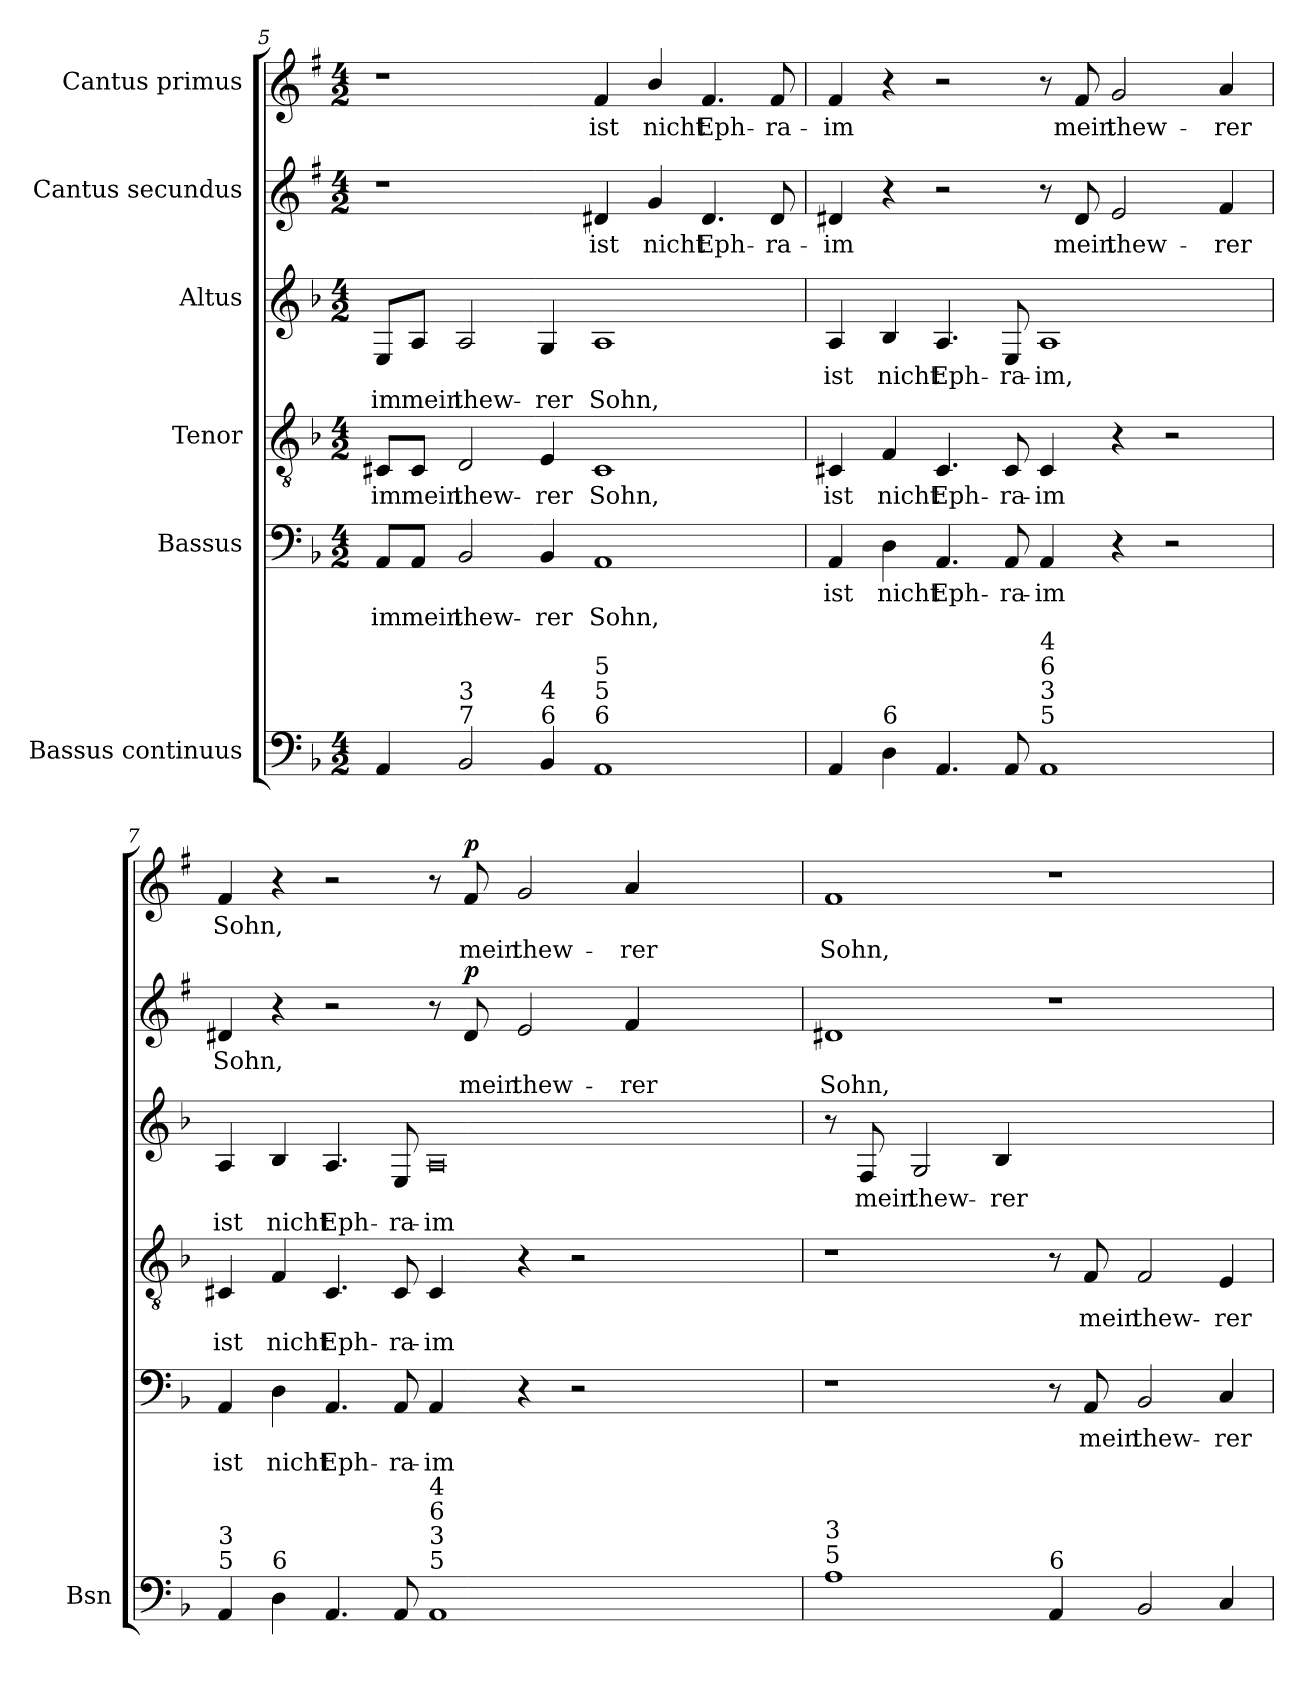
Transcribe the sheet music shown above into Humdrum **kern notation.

**kern	**kern	**text	**text	**kern	**text	**text	**kern	**text	**text	**kern	**text	**text	**dynam	**kern	**text	**text	**dynam
*part6	*part5	*part5	*part5	*part4	*part4	*part4	*part3	*part3	*part3	*part2	*part2	*part2	*part2	*part1	*part1	*part1	*part1
*staff6	*staff5	*staff5	*staff5	*staff4	*staff4	*staff4	*staff3	*staff3	*staff3	*staff2	*staff2	*staff2	*staff2	*staff1	*staff1	*staff1	*staff1
*I"Bassus continuus	*I"Bassus	*	*	*I"Tenor	*	*	*I"Altus	*	*	*I"Cantus secundus	*	*	*	*I"Cantus primus	*	*	*
*I'Bsn	*	*	*	*	*	*	*	*	*	*	*	*	*	*	*	*	*
!!LO:LB:g=z
*clefF4	*clefF4	*	*	*clefGv2	*	*	*clefG2	*	*	*clefG2	*	*	*	*clefG2	*	*	*
*	*	*	*	*	*	*	*	*	*	*ITrd1c2	*	*	*	*ITrd1c2	*	*	*
*k[b-]	*k[b-]	*	*	*k[b-]	*	*	*k[b-]	*	*	*k[b-]	*	*	*	*k[b-]	*	*	*
*F:	*F:	*	*	*F:	*	*	*F:	*	*	*F:	*	*	*	*F:	*	*	*
*M4/2	*M4/2	*	*	*M4/2	*	*	*M4/2	*	*	*M4/2	*	*	*	*M4/2	*	*	*
=5	=5	=5	=5	=5	=5	=5	=5	=5	=5	=5	=5	=5	=5	=5	=5	=5	=5
!	!	!	!LO:LY:b	!	!LO:LY:b	!	!	!	!LO:LY:b	!	!	!	!	!	!	!	!
4AA/	8AA/L	.	-im	8C#X/L	-im	.	8E/L	.	-im	1r	.	.	.	1r	.	.	.
!	!	!	!LO:LY:b	!	!LO:LY:b	!	!	!	!LO:LY:b	!	!	!	!	!	!	!	!
.	8AA/J	.	mein	8C#/J	mein	.	8A/J	.	mein	.	.	.	.	.	.	.	.
!LO:TX:a:t=7	!	!	!	!	!	!	!	!	!	!	!	!	!	!	!	!	!
!LO:TX:a:t=3	!	!	!	!	!	!	!	!	!	!	!	!	!	!	!	!	!
!	!	!	!LO:LY:b	!	!LO:LY:b	!	!	!	!LO:LY:b	!	!	!	!	!	!	!	!
2BB-/	2BB-/	.	thew-	2D/	thew-	.	2A/	.	thew-	.	.	.	.	.	.	.	.
!LO:TX:a:t=6	!	!	!	!	!	!	!	!	!	!	!	!	!	!	!	!	!
!LO:TX:a:t=4	!	!	!	!	!	!	!	!	!	!	!	!	!	!	!	!	!
!	!	!	!LO:LY:b	!	!LO:LY:b	!	!	!	!LO:LY:b	!	!	!	!	!	!	!	!
4BB-/	4BB-/	.	-rer	4E/	-rer	.	4G/	.	-rer	.	.	.	.	.	.	.	.
!LO:TX:a:t=6	!	!	!	!	!	!	!	!	!	!	!	!	!	!	!	!	!
!LO:TX:a:t=5	!	!	!	!	!	!	!	!	!	!	!	!	!	!	!	!	!
!LO:TX:a:t=5	!	!	!	!	!	!	!	!	!	!	!	!	!	!	!	!	!
!	!	!	!LO:LY:b	!	!LO:LY:b	!	!	!	!LO:LY:b	!	!LO:LY:b	!	!	!	!LO:LY:b	!	!
1AA	1AA	.	Sohn,	1C#	Sohn,	.	1A	.	Sohn,	4c#X/	ist	.	.	4e/	ist	.	.
!	!	!	!	!	!	!	!	!	!	!	!LO:LY:b	!	!	!	!LO:LY:b	!	!
.	.	.	.	.	.	.	.	.	.	4f/	nicht	.	.	4a/	nicht	.	.
!	!	!	!	!	!	!	!	!	!	!	!LO:LY:b	!	!	!	!LO:LY:b	!	!
.	.	.	.	.	.	.	.	.	.	4.c#i/	Eph-	.	.	4.e/	Eph-	.	.
!	!	!	!	!	!	!	!	!	!	!	!LO:LY:b	!	!	!	!LO:LY:b	!	!
.	.	.	.	.	.	.	.	.	.	8c#/	-ra-	.	.	8e/	-ra-	.	.
=6	=6	=6	=6	=6	=6	=6	=6	=6	=6	=6	=6	=6	=6	=6	=6	=6	=6
!	!	!LO:LY:b	!	!	!LO:LY:b	!	!	!LO:LY:b	!	!	!LO:LY:b	!	!	!	!LO:LY:b	!	!
4AA/	4AA/	ist	.	4C#X/	ist	.	4A/	ist	.	4c#X/	-im	.	.	4e/	-im	.	.
!LO:TX:a:t=6	!	!	!	!	!	!	!	!	!	!	!	!	!	!	!	!	!
!	!	!LO:LY:b	!	!	!LO:LY:b	!	!	!LO:LY:b	!	!	!	!	!	!	!	!	!
4D\	4D\	nicht	.	4F/	nicht	.	4B-/	nicht	.	4r	.	.	.	4r	.	.	.
!	!	!LO:LY:b	!	!	!LO:LY:b	!	!	!LO:LY:b	!	!	!	!	!	!	!	!	!
4.AA/	4.AA/	Eph-	.	4.C#i/	Eph-	.	4.A/	Eph-	.	2r	.	.	.	2r	.	.	.
!	!	!LO:LY:b	!	!	!LO:LY:b	!	!	!LO:LY:b	!	!	!	!	!	!	!	!	!
8AA/	8AA/	-ra-	.	8C#/	-ra-	.	8E/	-ra-	.	.	.	.	.	.	.	.	.
!LO:TX:a:t=5	!	!	!	!	!	!	!	!	!	!	!	!	!	!	!	!	!
!LO:TX:a:t=3	!	!	!	!	!	!	!	!	!	!	!	!	!	!	!	!	!
!LO:TX:a:t=6	!	!	!	!	!	!	!	!	!	!	!	!	!	!	!	!	!
!LO:TX:a:t=4	!	!	!	!	!	!	!	!	!	!	!	!	!	!	!	!	!
!	!	!LO:LY:b	!	!	!LO:LY:b	!	!	!LO:LY:b	!	!	!	!	!	!	!	!	!
1AA	4AA/	-im	.	4C#/	-im	.	1A	-im,	.	8r	.	.	.	8r	.	.	.
!	!	!	!	!	!	!	!	!	!	!	!LO:LY:b	!	!	!	!LO:LY:b	!	!
.	.	.	.	.	.	.	.	.	.	8c#i/	mein	.	.	8e/	mein	.	.
!	!	!	!	!	!	!	!	!	!	!	!LO:LY:b	!	!	!	!LO:LY:b	!	!
.	4r	.	.	4r	.	.	.	.	.	2d/	thew-	.	.	2f/	thew-	.	.
.	2r	.	.	2r	.	.	.	.	.	.	.	.	.	.	.	.	.
!	!	!	!	!	!	!	!	!	!	!	!LO:LY:b	!	!	!	!LO:LY:b	!	!
.	.	.	.	.	.	.	.	.	.	4e/	-rer	.	.	4g/	-rer	.	.
!!LO:PB:g=z
=7	=7	=7	=7	=7	=7	=7	=7	=7	=7	=7	=7	=7	=7	=7	=7	=7	=7
!LO:TX:a:t=5	!	!	!	!	!	!	!	!	!	!	!	!	!	!	!	!	!
!LO:TX:a:t=3	!	!	!	!	!	!	!	!	!	!	!	!	!	!	!	!	!
!	!	!	!LO:LY:b	!	!	!LO:LY:b	!	!	!LO:LY:b	!	!LO:LY:b	!	!	!	!LO:LY:b	!	!
4AA/	4AA/	.	ist	4C#X/	.	ist	4A/	.	ist	4c#X/	Sohn,	.	.	4e/	Sohn,	.	.
!LO:TX:a:t=6	!	!	!	!	!	!	!	!	!	!	!	!	!	!	!	!	!
!	!	!	!LO:LY:b	!	!	!LO:LY:b	!	!	!LO:LY:b	!	!	!	!	!	!	!	!
4D\	4D\	.	nicht	4F/	.	nicht	4B-/	.	nicht	4r	.	.	.	4r	.	.	.
!	!	!	!LO:LY:b	!	!	!LO:LY:b	!	!	!LO:LY:b	!	!	!	!	!	!	!	!
4.AA/	4.AA/	.	Eph-	4.C#i/	.	Eph-	4.A/	.	Eph-	2r	.	.	.	2r	.	.	.
!	!	!	!LO:LY:b	!	!	!LO:LY:b	!	!	!LO:LY:b	!	!	!	!	!	!	!	!
8AA/	8AA/	.	-ra-	8C#/	.	-ra-	8E/	.	-ra-	.	.	.	.	.	.	.	.
!LO:TX:a:t=5	!	!	!	!	!	!	!	!	!	!	!	!	!	!	!	!	!
!LO:TX:a:t=3	!	!	!	!	!	!	!	!	!	!	!	!	!	!	!	!	!
!LO:TX:a:t=6	!	!	!	!	!	!	!	!	!	!	!	!	!	!	!	!	!
!LO:TX:a:t=4	!	!	!	!	!	!	!	!	!	!	!	!	!	!	!	!	!
!	!	!	!LO:LY:b	!	!	!LO:LY:b	!	!	!LO:LY:b	!	!	!	!	!	!	!	!
1AA	4AA/	.	-im	4C#/	.	-im	0A	.	-im	8r	.	.	.	8r	.	.	.
!	!	!	!	!	!	!	!	!	!	!	!	!LO:LY:b	!LO:DY:b	!	!	!LO:LY:b	!LO:DY:b
.	.	.	.	.	.	.	.	.	.	8c#i/	.	mein	p	8e/	.	mein	p
!	!	!	!	!	!	!	!	!	!	!	!	!LO:LY:b	!	!	!	!LO:LY:b	!
.	4r	.	.	4r	.	.	.	.	.	2d/	.	thew-	.	2f/	.	thew-	.
.	2r	.	.	2r	.	.	.	.	.	.	.	.	.	.	.	.	.
!	!	!	!	!	!	!	!	!	!	!	!	!LO:LY:b	!	!	!	!LO:LY:b	!
.	.	.	.	.	.	.	.	.	.	4e/	.	-rer	.	4g/	.	-rer	.
1ryy	1ryy	.	.	1ryy	.	.	.	.	.	1ryy	.	.	.	1ryy	.	.	.
=8	=8	=8	=8	=8	=8	=8	=8	=8	=8	=8	=8	=8	=8	=8	=8	=8	=8
!LO:TX:a:t=5	!	!	!	!	!	!	!	!	!	!	!	!	!	!	!	!	!
!LO:TX:a:t=3	!	!	!	!	!	!	!	!	!	!	!	!	!	!	!	!	!
!	!	!	!	!	!	!	!	!	!	!	!	!LO:LY:b	!	!	!	!LO:LY:b	!
1A	1r	.	.	1r	.	.	8r	.	.	1c#X	.	Sohn,	.	1e	.	Sohn,	.
!	!	!	!	!	!	!	!	!LO:LY:b	!	!	!	!	!	!	!	!	!
.	.	.	.	.	.	.	8F/	mein	.	.	.	.	.	.	.	.	.
!	!	!	!	!	!	!	!	!LO:LY:b	!	!	!	!	!	!	!	!	!
.	.	.	.	.	.	.	2G/	thew-	.	.	.	.	.	.	.	.	.
!	!	!	!	!	!	!	!	!LO:LY:b	!	!	!	!	!	!	!	!	!
.	.	.	.	.	.	.	4B-/	-rer	.	.	.	.	.	.	.	.	.
!LO:TX:a:t=6	!	!	!	!	!	!	!	!	!	!	!	!	!	!	!	!	!
4AA/	8r	.	.	8r	.	.	1ryy	.	.	1r	.	.	.	1r	.	.	.
!	!	!LO:LY:b	!	!	!LO:LY:b	!	!	!	!	!	!	!	!	!	!	!	!
.	8AA/	mein	.	8F/	mein	.	.	.	.	.	.	.	.	.	.	.	.
!	!	!LO:LY:b	!	!	!LO:LY:b	!	!	!	!	!	!	!	!	!	!	!	!
2BB-/	2BB-/	thew-	.	2F/	thew-	.	.	.	.	.	.	.	.	.	.	.	.
!	!	!LO:LY:b	!	!	!LO:LY:b	!	!	!	!	!	!	!	!	!	!	!	!
4C/	4C/	-rer	.	4E/	-rer	.	.	.	.	.	.	.	.	.	.	.	.
=	=	=	=	=	=	=	=	=	=	=	=	=	=	=	=	=	=
*-	*-	*-	*-	*-	*-	*-	*-	*-	*-	*-	*-	*-	*-	*-	*-	*-	*-
